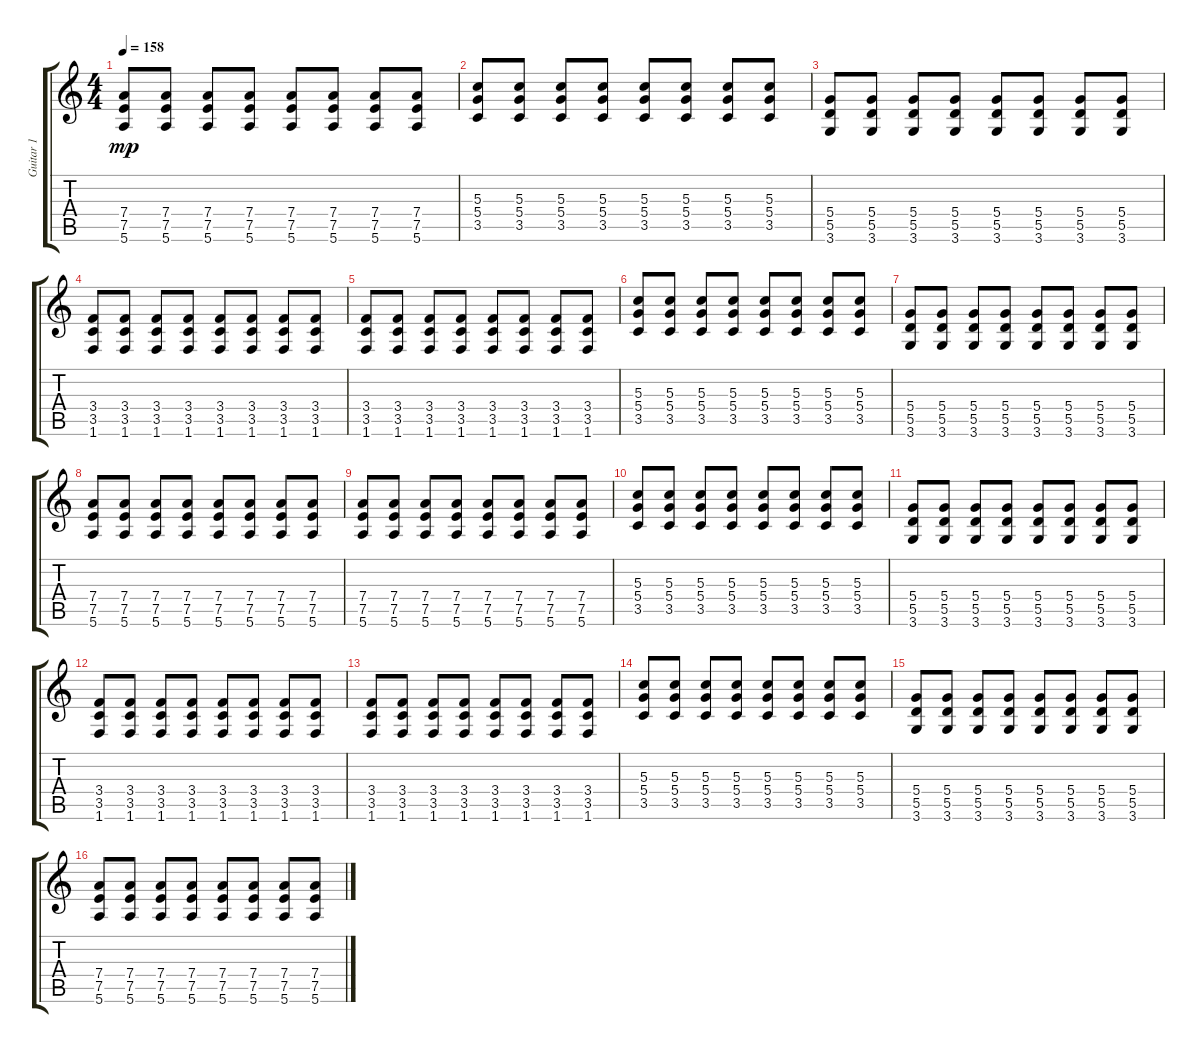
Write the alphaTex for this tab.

\track ("Guitar 1" "Guitar 1") {instrument distortionguitar}
\staff {score tabs}
\tuning (E4 B3 G3 D3 A2 E2) {hide}
\ts (4 4)
\tempo 158
\clef g2
\ks c
(7.4 7.5 5.6).8{dy mp} (7.4 7.5 5.6).8 (7.4 7.5 5.6).8 (7.4 7.5 5.6).8 (7.4 7.5 5.6).8 (7.4 7.5 5.6).8 (7.4 7.5 5.6).8 (7.4 7.5 5.6).8 |
(5.3 5.4 3.5).8 (5.3 5.4 3.5).8 (5.3 5.4 3.5).8 (5.3 5.4 3.5).8 (5.3 5.4 3.5).8 (5.3 5.4 3.5).8 (5.3 5.4 3.5).8 (5.3 5.4 3.5).8 |
(5.4 5.5 3.6).8 (5.4 5.5 3.6).8 (5.4 5.5 3.6).8 (5.4 5.5 3.6).8 (5.4 5.5 3.6).8 (5.4 5.5 3.6).8 (5.4 5.5 3.6).8 (5.4 5.5 3.6).8 |
(3.4 3.5 1.6).8 (3.4 3.5 1.6).8 (3.4 3.5 1.6).8 (3.4 3.5 1.6).8 (3.4 3.5 1.6).8 (3.4 3.5 1.6).8 (3.4 3.5 1.6).8 (3.4 3.5 1.6).8 |
(3.4 3.5 1.6).8 (3.4 3.5 1.6).8 (3.4 3.5 1.6).8 (3.4 3.5 1.6).8 (3.4 3.5 1.6).8 (3.4 3.5 1.6).8 (3.4 3.5 1.6).8 (3.4 3.5 1.6).8 |
(5.3 5.4 3.5).8 (5.3 5.4 3.5).8 (5.3 5.4 3.5).8 (5.3 5.4 3.5).8 (5.3 5.4 3.5).8 (5.3 5.4 3.5).8 (5.3 5.4 3.5).8 (5.3 5.4 3.5).8 |
(5.4 5.5 3.6).8 (5.4 5.5 3.6).8 (5.4 5.5 3.6).8 (5.4 5.5 3.6).8 (5.4 5.5 3.6).8 (5.4 5.5 3.6).8 (5.4 5.5 3.6).8 (5.4 5.5 3.6).8 |
(7.4 7.5 5.6).8 (7.4 7.5 5.6).8 (7.4 7.5 5.6).8 (7.4 7.5 5.6).8 (7.4 7.5 5.6).8 (7.4 7.5 5.6).8 (7.4 7.5 5.6).8 (7.4 7.5 5.6).8 |
(7.4 7.5 5.6).8 (7.4 7.5 5.6).8 (7.4 7.5 5.6).8 (7.4 7.5 5.6).8 (7.4 7.5 5.6).8 (7.4 7.5 5.6).8 (7.4 7.5 5.6).8 (7.4 7.5 5.6).8 |
(5.3 5.4 3.5).8 (5.3 5.4 3.5).8 (5.3 5.4 3.5).8 (5.3 5.4 3.5).8 (5.3 5.4 3.5).8 (5.3 5.4 3.5).8 (5.3 5.4 3.5).8 (5.3 5.4 3.5).8 |
(5.4 5.5 3.6).8 (5.4 5.5 3.6).8 (5.4 5.5 3.6).8 (5.4 5.5 3.6).8 (5.4 5.5 3.6).8 (5.4 5.5 3.6).8 (5.4 5.5 3.6).8 (5.4 5.5 3.6).8 |
(3.4 3.5 1.6).8 (3.4 3.5 1.6).8 (3.4 3.5 1.6).8 (3.4 3.5 1.6).8 (3.4 3.5 1.6).8 (3.4 3.5 1.6).8 (3.4 3.5 1.6).8 (3.4 3.5 1.6).8 |
(3.4 3.5 1.6).8 (3.4 3.5 1.6).8 (3.4 3.5 1.6).8 (3.4 3.5 1.6).8 (3.4 3.5 1.6).8 (3.4 3.5 1.6).8 (3.4 3.5 1.6).8 (3.4 3.5 1.6).8 |
(5.3 5.4 3.5).8 (5.3 5.4 3.5).8 (5.3 5.4 3.5).8 (5.3 5.4 3.5).8 (5.3 5.4 3.5).8 (5.3 5.4 3.5).8 (5.3 5.4 3.5).8 (5.3 5.4 3.5).8 |
(5.4 5.5 3.6).8 (5.4 5.5 3.6).8 (5.4 5.5 3.6).8 (5.4 5.5 3.6).8 (5.4 5.5 3.6).8 (5.4 5.5 3.6).8 (5.4 5.5 3.6).8 (5.4 5.5 3.6).8 |
(7.4 7.5 5.6).8 (7.4 7.5 5.6).8 (7.4 7.5 5.6).8 (7.4 7.5 5.6).8 (7.4 7.5 5.6).8 (7.4 7.5 5.6).8 (7.4 7.5 5.6).8 (7.4 7.5 5.6).8
